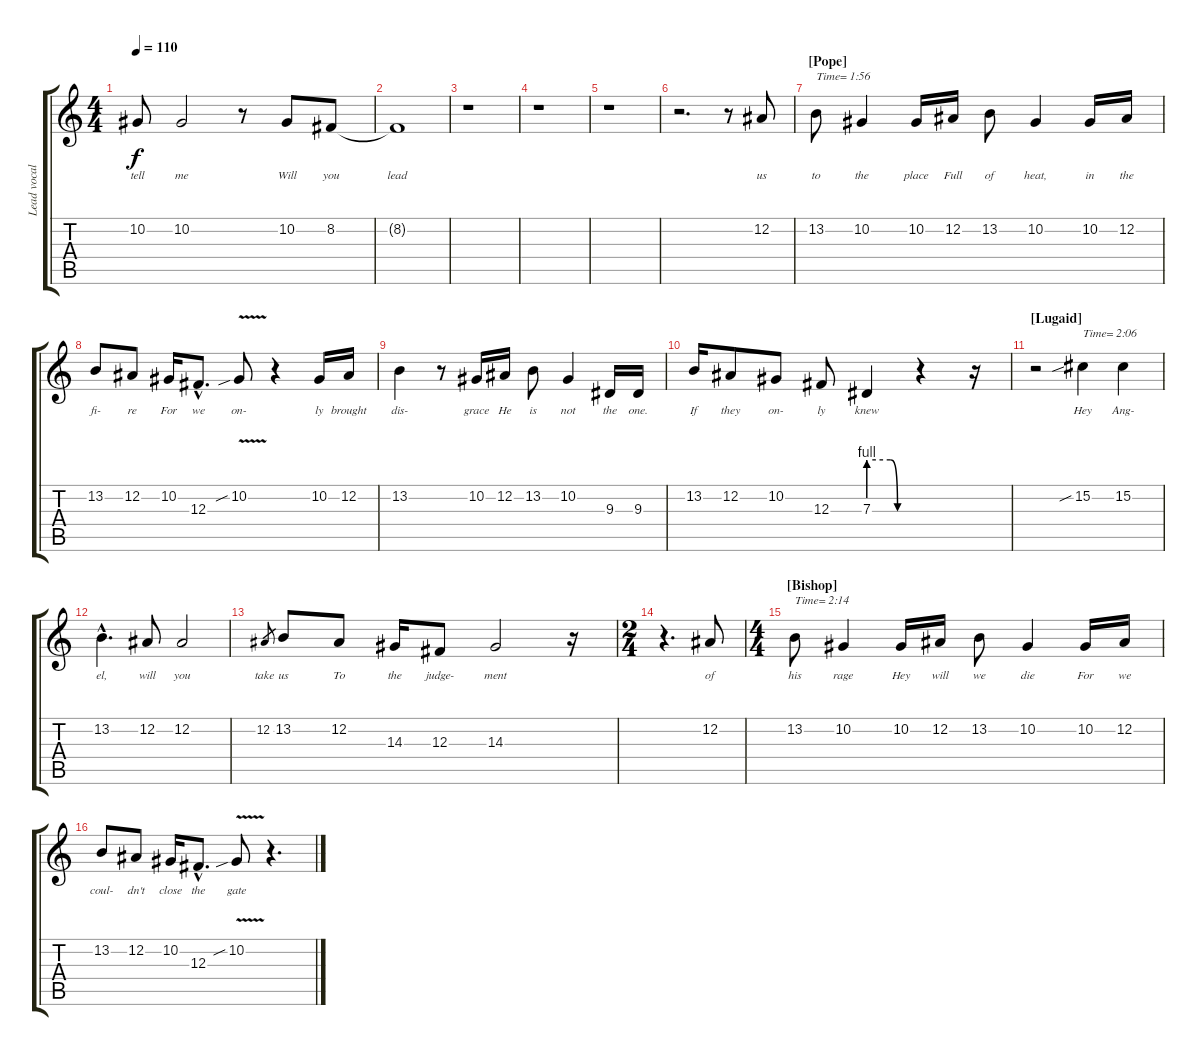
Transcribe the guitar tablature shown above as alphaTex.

\track ("Lead vocals" "Lead vocal") {instrument trumpet}
\staff {score tabs}
\tuning (Eb4 Bb3 Gb3 Db3 Ab2 Eb2) {hide}
\ts (4 4)
\tempo 110
\clef g2
\ks c
10.2{t}.8{lyrics (0 "tell") lyrics (1 "") lyrics (2 "") lyrics (3 "") lyrics (4 "") dy f} 10.2.2{lyrics (0 "me") lyrics (1 "") lyrics (2 "") lyrics (3 "") lyrics (4 "")} r.8 10.2.8{lyrics (0 "Will") lyrics (1 "") lyrics (2 "") lyrics (3 "") lyrics (4 "")} 8.2.8{lyrics (0 "you") lyrics (1 "") lyrics (2 "") lyrics (3 "") lyrics (4 "")} |
8.2{t}.1{lyrics (0 "lead") lyrics (1 "") lyrics (2 "") lyrics (3 "") lyrics (4 "")} |
r.1 |
r.1 |
r.1 |
r.2{d} r.8 12.2.8{lyrics (0 "us") lyrics (1 "") lyrics (2 "") lyrics (3 "") lyrics (4 "")} |
\section ("" "[Pope]")
13.2.8{txt "Time= 1:56" lyrics (0 "to") lyrics (1 "") lyrics (2 "") lyrics (3 "") lyrics (4 "")} 10.2.4{lyrics (0 "the") lyrics (1 "") lyrics (2 "") lyrics (3 "") lyrics (4 "")} 10.2.16{lyrics (0 "place") lyrics (1 "") lyrics (2 "") lyrics (3 "") lyrics (4 "")} 12.2.16{lyrics (0 "Full") lyrics (1 "") lyrics (2 "") lyrics (3 "") lyrics (4 "")} 13.2.8{lyrics (0 "of") lyrics (1 "") lyrics (2 "") lyrics (3 "") lyrics (4 "")} 10.2.4{lyrics (0 "heat,") lyrics (1 "") lyrics (2 "") lyrics (3 "") lyrics (4 "")} 10.2.16{lyrics (0 "in") lyrics (1 "") lyrics (2 "") lyrics (3 "") lyrics (4 "")} 12.2.16{lyrics (0 "the") lyrics (1 "") lyrics (2 "") lyrics (3 "") lyrics (4 "")} |
13.2.8{lyrics (0 "fi-") lyrics (1 "") lyrics (2 "") lyrics (3 "") lyrics (4 "")} 12.2.8{lyrics (0 "re") lyrics (1 "") lyrics (2 "") lyrics (3 "") lyrics (4 "")} 10.2.16{lyrics (0 "For") lyrics (1 "") lyrics (2 "") lyrics (3 "") lyrics (4 "")} 12.3{hac}.8{d lyrics (0 "we") lyrics (1 "") lyrics (2 "") lyrics (3 "") lyrics (4 "")} 10.2{v sib}.8{lyrics (0 "on-") lyrics (1 "") lyrics (2 "") lyrics (3 "") lyrics (4 "")} r.4 10.2.16{lyrics (0 "ly") lyrics (1 "") lyrics (2 "") lyrics (3 "") lyrics (4 "")} 12.2.16{lyrics (0 "brought") lyrics (1 "") lyrics (2 "") lyrics (3 "") lyrics (4 "")} |
13.2.4{lyrics (0 "dis-") lyrics (1 "") lyrics (2 "") lyrics (3 "") lyrics (4 "")} r.8 10.2.16{lyrics (0 "grace") lyrics (1 "") lyrics (2 "") lyrics (3 "") lyrics (4 "")} 12.2.16{lyrics (0 "He") lyrics (1 "") lyrics (2 "") lyrics (3 "") lyrics (4 "")} 13.2.8{lyrics (0 "is") lyrics (1 "") lyrics (2 "") lyrics (3 "") lyrics (4 "")} 10.2.4{lyrics (0 "not") lyrics (1 "") lyrics (2 "") lyrics (3 "") lyrics (4 "")} 9.3.16{lyrics (0 "the") lyrics (1 "") lyrics (2 "") lyrics (3 "") lyrics (4 "")} 9.3.16{lyrics (0 "one.") lyrics (1 "") lyrics (2 "") lyrics (3 "") lyrics (4 "")} |
13.2.16{lyrics (0 "If") lyrics (1 "") lyrics (2 "") lyrics (3 "") lyrics (4 "")} 12.2.8{lyrics (0 "they") lyrics (1 "") lyrics (2 "") lyrics (3 "") lyrics (4 "")} 10.2.8{lyrics (0 "on-") lyrics (1 "") lyrics (2 "") lyrics (3 "") lyrics (4 "")} 12.3.8{lyrics (0 "ly") lyrics (1 "") lyrics (2 "") lyrics (3 "") lyrics (4 "")} 7.3{be (custom 0 4 30 4 40 0 60 0)}.4{lyrics (0 "knew") lyrics (1 "") lyrics (2 "") lyrics (3 "") lyrics (4 "")} r.4 r.16 |
\section ("" "[Lugaid]")
r.2 15.2{sib}.4{txt "Time= 2:06" lyrics (0 "Hey") lyrics (1 "") lyrics (2 "") lyrics (3 "") lyrics (4 "")} 15.2.4{lyrics (0 "Ang-") lyrics (1 "") lyrics (2 "") lyrics (3 "") lyrics (4 "")} |
13.2{hac}.4{d lyrics (0 "el,") lyrics (1 "") lyrics (2 "") lyrics (3 "") lyrics (4 "")} 12.2.8{lyrics (0 "will") lyrics (1 "") lyrics (2 "") lyrics (3 "") lyrics (4 "")} 12.2.2{lyrics (0 "you") lyrics (1 "") lyrics (2 "") lyrics (3 "") lyrics (4 "")} |
12.2.8{lyrics (0 "take") lyrics (1 "") lyrics (2 "") lyrics (3 "") lyrics (4 "") gr} 13.2.8{lyrics (0 "us") lyrics (1 "") lyrics (2 "") lyrics (3 "") lyrics (4 "")} 12.2.8{lyrics (0 "To") lyrics (1 "") lyrics (2 "") lyrics (3 "") lyrics (4 "")} 14.3.16{lyrics (0 "the") lyrics (1 "") lyrics (2 "") lyrics (3 "") lyrics (4 "")} 12.3.8{lyrics (0 "judge-") lyrics (1 "") lyrics (2 "") lyrics (3 "") lyrics (4 "")} 14.3.2{lyrics (0 "ment") lyrics (1 "") lyrics (2 "") lyrics (3 "") lyrics (4 "")} r.16 |
\ts (2 4)
r.4{d} 12.2.8{lyrics (0 "of") lyrics (1 "") lyrics (2 "") lyrics (3 "") lyrics (4 "")} |
\ts (4 4)
\section ("" "[Bishop]")
13.2.8{txt "Time= 2:14" lyrics (0 "his") lyrics (1 "") lyrics (2 "") lyrics (3 "") lyrics (4 "")} 10.2.4{lyrics (0 "rage") lyrics (1 "") lyrics (2 "") lyrics (3 "") lyrics (4 "")} 10.2.16{lyrics (0 "Hey") lyrics (1 "") lyrics (2 "") lyrics (3 "") lyrics (4 "")} 12.2.16{lyrics (0 "will") lyrics (1 "") lyrics (2 "") lyrics (3 "") lyrics (4 "")} 13.2.8{lyrics (0 "we") lyrics (1 "") lyrics (2 "") lyrics (3 "") lyrics (4 "")} 10.2.4{lyrics (0 "die") lyrics (1 "") lyrics (2 "") lyrics (3 "") lyrics (4 "")} 10.2.16{lyrics (0 "For") lyrics (1 "") lyrics (2 "") lyrics (3 "") lyrics (4 "")} 12.2.16{lyrics (0 "we") lyrics (1 "") lyrics (2 "") lyrics (3 "") lyrics (4 "")} |
13.2.8{lyrics (0 "coul-") lyrics (1 "") lyrics (2 "") lyrics (3 "") lyrics (4 "")} 12.2.8{lyrics (0 "dn't") lyrics (1 "") lyrics (2 "") lyrics (3 "") lyrics (4 "")} 10.2.16{lyrics (0 "close") lyrics (1 "") lyrics (2 "") lyrics (3 "") lyrics (4 "")} 12.3{hac}.8{d lyrics (0 "the") lyrics (1 "") lyrics (2 "") lyrics (3 "") lyrics (4 "")} 10.2{v sib}.8{lyrics (0 "gate") lyrics (1 "") lyrics (2 "") lyrics (3 "") lyrics (4 "")} r.4{d}
